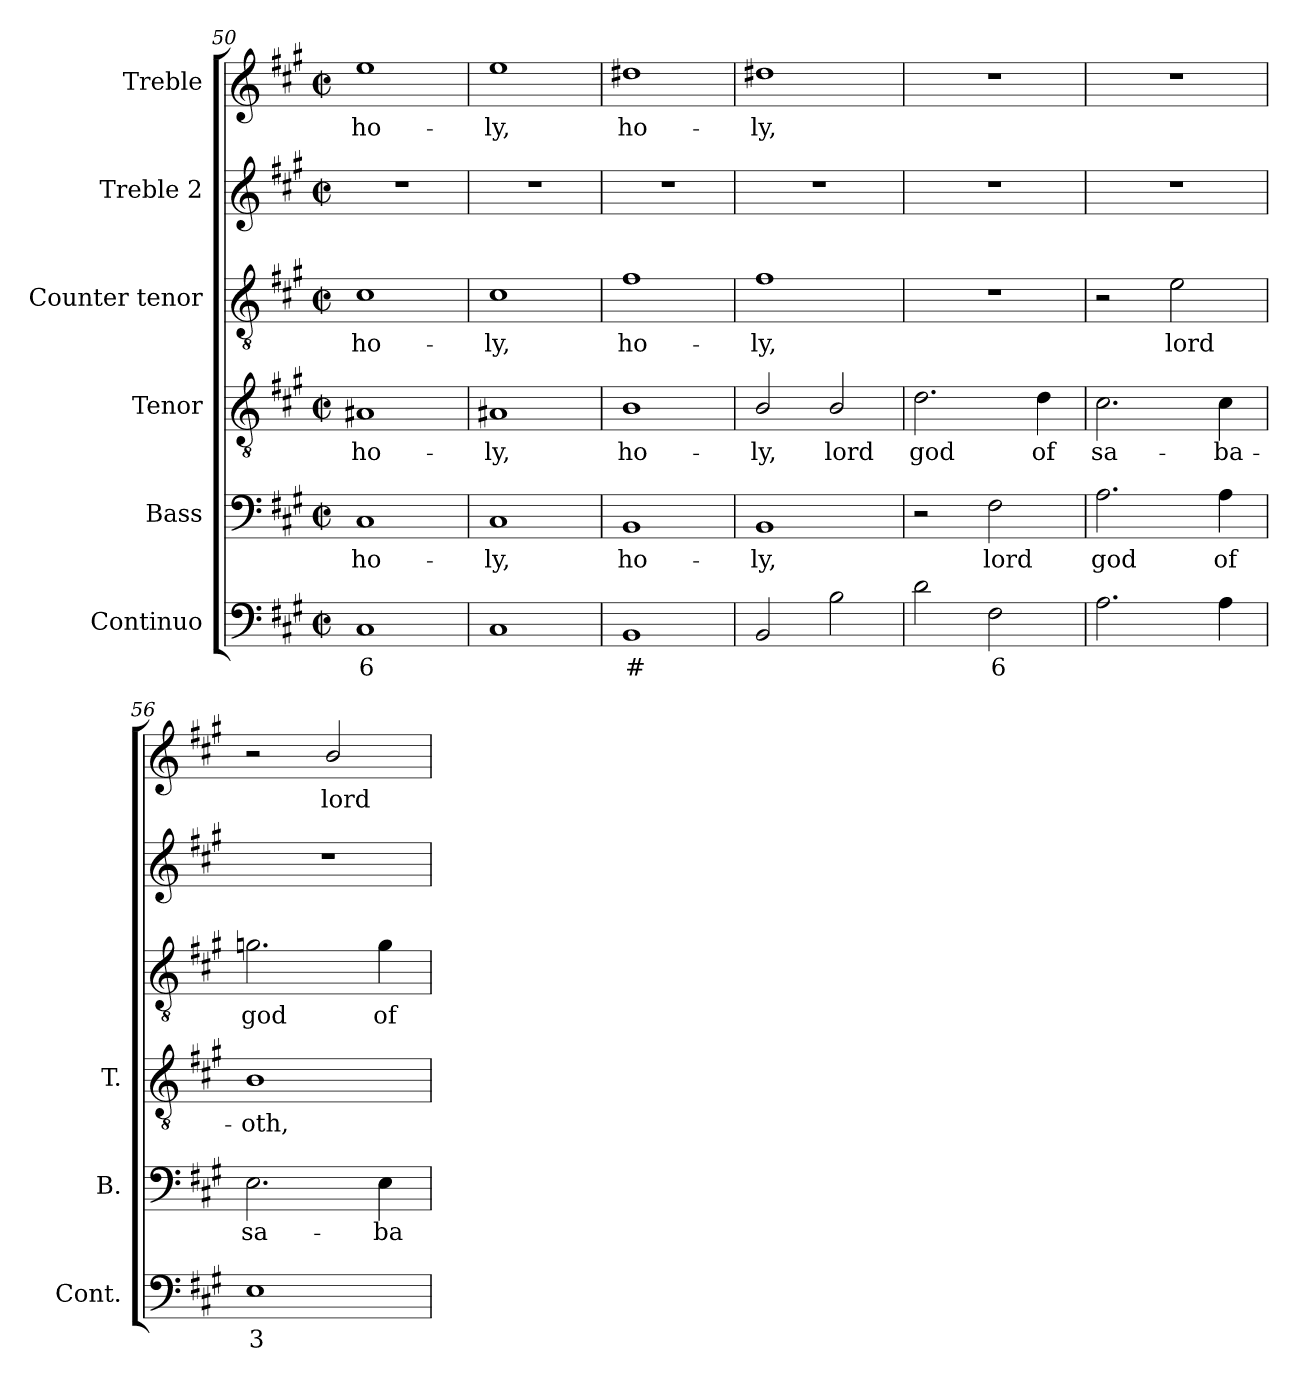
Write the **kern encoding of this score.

**kern	**text	**kern	**text	**kern	**text	**kern	**text	**kern	**kern	**text
*part6	*part6	*part5	*part5	*part4	*part4	*part3	*part3	*part2	*part1	*part1
*staff6	*staff6	*staff5	*staff5	*staff4	*staff4	*staff3	*staff3	*staff2	*staff1	*staff1
*I"Continuo	*	*I"Bass	*	*I"Tenor	*	*I"Counter tenor	*	*I"Treble 2	*I"Treble	*
*I'Cont.	*	*I'B.	*	*I'T.	*	*	*	*	*	*
*clefF4	*	*clefF4	*	*clefGv2	*	*clefGv2	*	*clefG2	*clefG2	*
*	*	*	*	*ITrd7c12	*	*ITrd7c12	*	*	*	*
*k[f#c#g#]	*	*k[f#c#g#]	*	*k[f#c#g#]	*	*k[f#c#g#]	*	*k[f#c#g#]	*k[f#c#g#]	*
*A:	*	*A:	*	*A:	*	*A:	*	*A:	*A:	*
*M2/2	*	*M2/2	*	*M2/2	*	*M2/2	*	*M2/2	*M2/2	*
*met(c|)	*	*met(c|)	*	*met(c|)	*	*met(c|)	*	*met(c|)	*met(c|)	*
=50	=50	=50	=50	=50	=50	=50	=50	=50	=50	=50
!	!LO:LY:b:color=#000000	!	!	!	!	!	!	!	!	!
!	!	!	!LO:LY:b:color=#000000	!	!	!	!	!	!	!
!	!	!	!	!	!LO:LY:b:color=#000000	!	!	!	!	!
!	!	!	!	!	!	!	!LO:LY:b:color=#000000	!	!	!
!	!	!	!	!	!	!	!	!	!	!LO:LY:b:color=#000000
1C#i	6	1C#i	ho-	1AA#Xi	ho-	1C#i	ho-	1r	1eei	ho-
=51	=51	=51	=51	=51	=51	=51	=51	=51	=51	=51
!	!	!	!LO:LY:b:color=#000000	!	!	!	!	!	!	!
!	!	!	!	!	!LO:LY:b:color=#000000	!	!	!	!	!
!	!	!	!	!	!	!	!LO:LY:b:color=#000000	!	!	!
!	!	!	!	!	!	!	!	!	!	!LO:LY:b:color=#000000
1C#i	.	1C#i	-ly,	1AA#Xi	-ly,	1C#i	-ly,	1r	1eei	-ly,
!!LO:LB:g=z
=52	=52	=52	=52	=52	=52	=52	=52	=52	=52	=52
!	!LO:LY:b:color=#000000	!	!	!	!	!	!	!	!	!
!	!	!	!LO:LY:b:color=#000000	!	!	!	!	!	!	!
!	!	!	!	!	!LO:LY:b:color=#000000	!	!	!	!	!
!	!	!	!	!	!	!	!LO:LY:b:color=#000000	!	!	!
!	!	!	!	!	!	!	!	!	!	!LO:LY:b:color=#000000
1BBi	#	1BBi	ho-	1BBi	ho-	1F#i	ho-	1r	1dd#Xi	ho-
=53	=53	=53	=53	=53	=53	=53	=53	=53	=53	=53
!	!	!	!LO:LY:b:color=#000000	!	!	!	!	!	!	!
!	!	!	!	!	!LO:LY:b:color=#000000	!	!	!	!	!
!	!	!	!	!	!	!	!LO:LY:b:color=#000000	!	!	!
!	!	!	!	!	!	!	!	!	!	!LO:LY:b:color=#000000
2BBi/	.	1BBi	-ly,	2BBi/	-ly,	1F#i	-ly,	1r	1dd#Xi	-ly,
!	!	!	!	!	!LO:LY:b:color=#000000	!	!	!	!	!
2Bi\	.	.	.	2BBi/	lord	.	.	.	.	.
=54	=54	=54	=54	=54	=54	=54	=54	=54	=54	=54
!	!	!	!	!	!LO:LY:b:color=#000000	!	!	!	!	!
2di\	.	2r	.	2.Di\	god	1r	.	1r	1r	.
!	!LO:LY:b:color=#000000	!	!	!	!	!	!	!	!	!
!	!	!	!LO:LY:b:color=#000000	!	!	!	!	!	!	!
2F#i\	6	2F#i\	lord	.	.	.	.	.	.	.
!	!	!	!	!	!LO:LY:b:color=#000000	!	!	!	!	!
.	.	.	.	4Di\	of	.	.	.	.	.
=55	=55	=55	=55	=55	=55	=55	=55	=55	=55	=55
!	!	!	!LO:LY:b:color=#000000	!	!	!	!	!	!	!
!	!	!	!	!	!LO:LY:b:color=#000000	!	!	!	!	!
2.Ai\	.	2.Ai\	god	2.C#i\	sa-	2r	.	1r	1r	.
!	!	!	!	!	!	!	!LO:LY:b:color=#000000	!	!	!
.	.	.	.	.	.	2Ei\	lord	.	.	.
!	!	!	!LO:LY:b:color=#000000	!	!	!	!	!	!	!
!	!	!	!	!	!LO:LY:b:color=#000000	!	!	!	!	!
4Ai\	.	4Ai\	of	4C#i\	-ba-	.	.	.	.	.
=56	=56	=56	=56	=56	=56	=56	=56	=56	=56	=56
!	!LO:LY:b:color=#000000	!	!	!	!	!	!	!	!	!
!	!	!	!LO:LY:b:color=#000000	!	!	!	!	!	!	!
!	!	!	!	!	!LO:LY:b:color=#000000	!	!	!	!	!
!	!	!	!	!	!	!	!LO:LY:b:color=#000000	!	!	!
1Ei	3	2.Ei\	sa-	1BBi	-oth,	2.Gni\	god	1r	2r	.
!	!	!	!	!	!	!	!	!	!	!LO:LY:b:color=#000000
.	.	.	.	.	.	.	.	.	2bi/	lord
!	!	!	!LO:LY:b:color=#000000	!	!	!	!	!	!	!
!	!	!	!	!	!	!	!LO:LY:b:color=#000000	!	!	!
.	.	4Ei\	-ba-	.	.	4Gi\	of	.	.	.
=	=	=	=	=	=	=	=	=	=	=
*-	*-	*-	*-	*-	*-	*-	*-	*-	*-	*-
